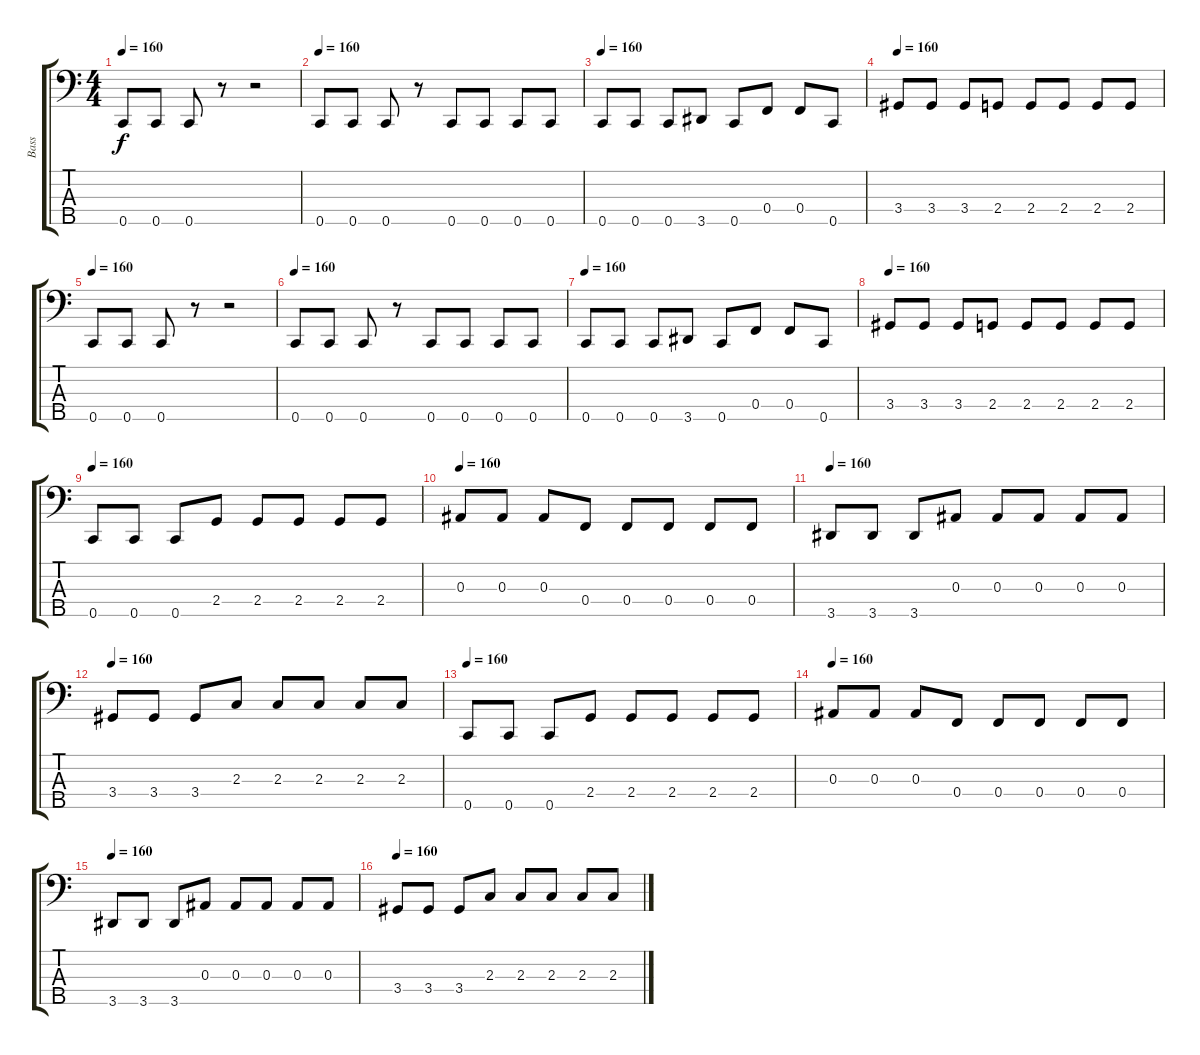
\track ("Bass" "Bass") {instrument electricbassfinger}
\staff {score tabs}
\tuning (Ab2 Eb2 Bb1 F1 C1) {hide}
\ts (4 4)
\tempo 160
\clef f4
\ks c
0.5.8{dy f} 0.5.8 0.5.8 r.8 r.2 |
\tempo 160
0.5.8 0.5.8 0.5.8 r.8 0.5.8 0.5.8 0.5.8 0.5.8 |
\tempo 160
0.5.8 0.5.8 0.5.8 3.5.8 0.5.8 0.4.8 0.4.8 0.5.8 |
\tempo 160
3.4.8 3.4.8 3.4.8 2.4.8 2.4.8 2.4.8 2.4.8 2.4.8 |
\tempo 160
0.5.8 0.5.8 0.5.8 r.8 r.2 |
\tempo 160
0.5.8 0.5.8 0.5.8 r.8 0.5.8 0.5.8 0.5.8 0.5.8 |
\tempo 160
0.5.8 0.5.8 0.5.8 3.5.8 0.5.8 0.4.8 0.4.8 0.5.8 |
\tempo 160
3.4.8 3.4.8 3.4.8 2.4.8 2.4.8 2.4.8 2.4.8 2.4.8 |
\tempo 160
0.5.8 0.5.8 0.5.8 2.4.8 2.4.8 2.4.8 2.4.8 2.4.8 |
\tempo 160
0.3.8 0.3.8 0.3.8 0.4.8 0.4.8 0.4.8 0.4.8 0.4.8 |
\tempo 160
3.5.8 3.5.8 3.5.8 0.3.8 0.3.8 0.3.8 0.3.8 0.3.8 |
\tempo 160
3.4.8 3.4.8 3.4.8 2.3.8 2.3.8 2.3.8 2.3.8 2.3.8 |
\tempo 160
0.5.8 0.5.8 0.5.8 2.4.8 2.4.8 2.4.8 2.4.8 2.4.8 |
\tempo 160
0.3.8 0.3.8 0.3.8 0.4.8 0.4.8 0.4.8 0.4.8 0.4.8 |
\tempo 160
3.5.8 3.5.8 3.5.8 0.3.8 0.3.8 0.3.8 0.3.8 0.3.8 |
\tempo 160
3.4.8 3.4.8 3.4.8 2.3.8 2.3.8 2.3.8 2.3.8 2.3.8
